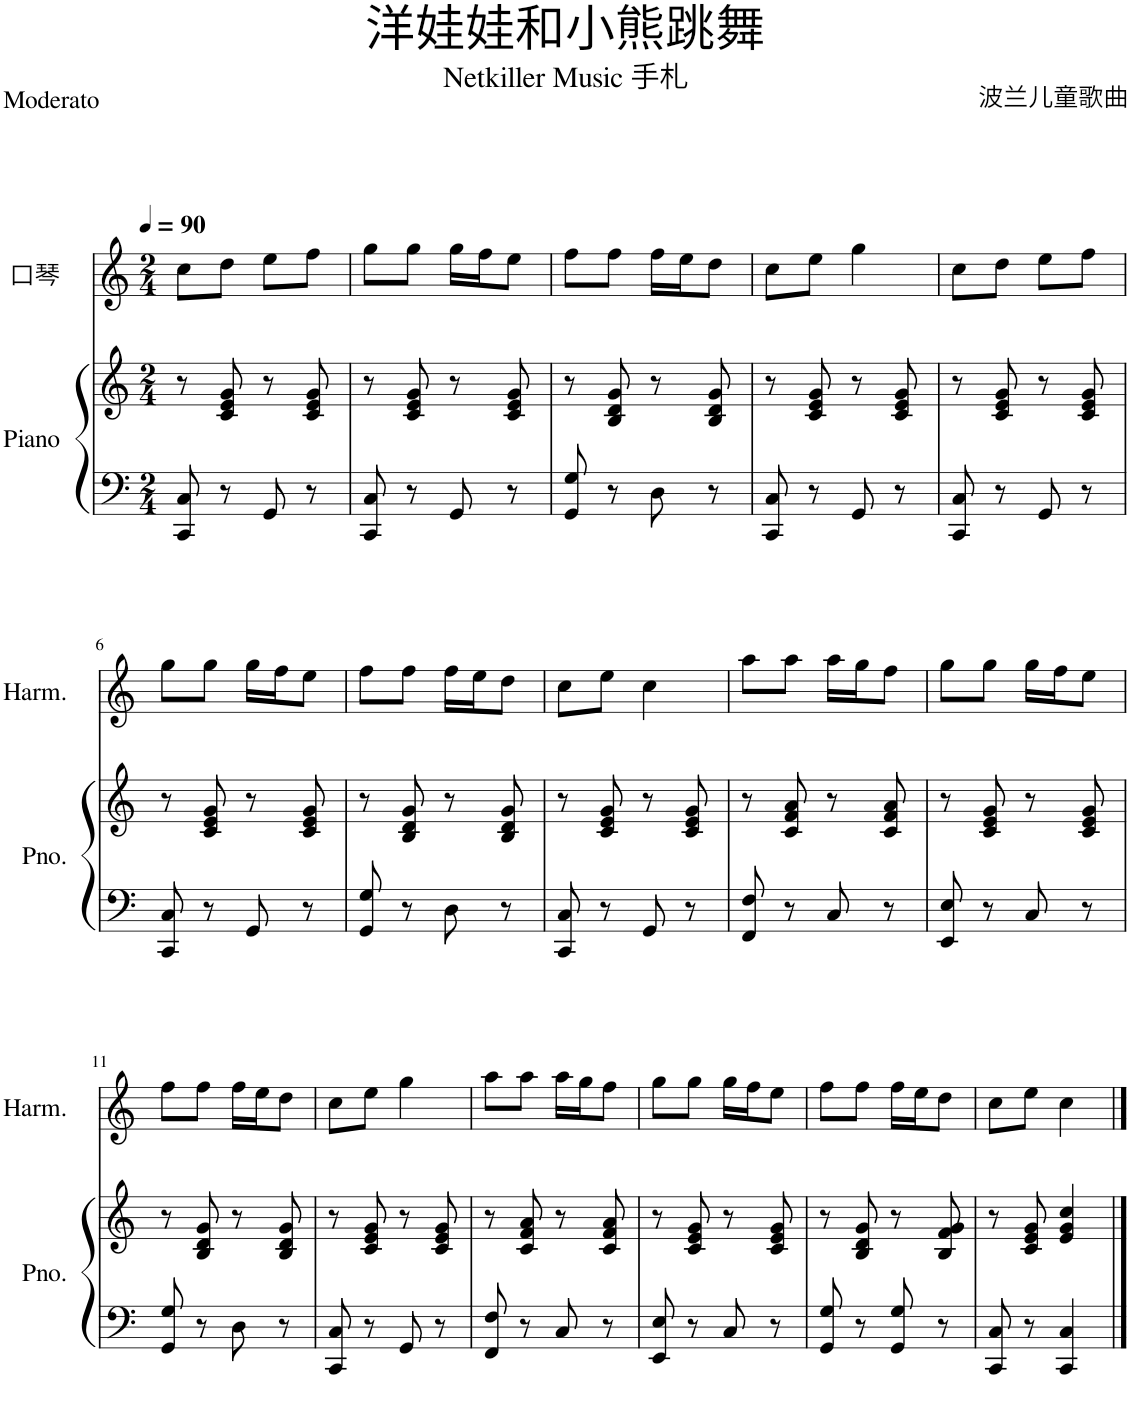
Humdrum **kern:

**kern	**kern	**kern
*part2	*part2	*part1
*staff3	*staff2	*staff1
*I"Piano	*	*I"口琴
*I'Pno.	*	*
*clefF4	*clefG2	*clefG2
*k[]	*k[]	*k[]
*M2/4	*M2/4	*M2/4
*MM90	*MM90	*MM90
=1	=1	=1
8CC/ 8C/	8r	8cc\L
8r	8c/ 8e/ 8g/	8dd\J
8GG/	8r	8ee\L
8r	8c/ 8e/ 8g/	8ff\J
=2	=2	=2
8CC/ 8C/	8r	8gg\L
8r	8c/ 8e/ 8g/	8gg\J
8GG/	8r	16gg\LL
.	.	16ff\J
8r	8c/ 8e/ 8g/	8ee\J
=3	=3	=3
8GG/ 8G/	8r	8ff\L
8r	8B/ 8d/ 8g/	8ff\J
8D\	8r	16ff\LL
.	.	16ee\J
8r	8B/ 8d/ 8g/	8dd\J
=4	=4	=4
8CC/ 8C/	8r	8cc\L
8r	8c/ 8e/ 8g/	8ee\J
8GG/	8r	4gg\
8r	8c/ 8e/ 8g/	.
=5	=5	=5
8CC/ 8C/	8r	8cc\L
8r	8c/ 8e/ 8g/	8dd\J
8GG/	8r	8ee\L
8r	8c/ 8e/ 8g/	8ff\J
!!LO:LB:g=z
=6	=6	=6
8CC/ 8C/	8r	8gg\L
8r	8c/ 8e/ 8g/	8gg\J
8GG/	8r	16gg\LL
.	.	16ff\J
8r	8c/ 8e/ 8g/	8ee\J
=7	=7	=7
8GG/ 8G/	8r	8ff\L
8r	8B/ 8d/ 8g/	8ff\J
8D\	8r	16ff\LL
.	.	16ee\J
8r	8B/ 8d/ 8g/	8dd\J
=8	=8	=8
8CC/ 8C/	8r	8cc\L
8r	8c/ 8e/ 8g/	8ee\J
8GG/	8r	4cc\
8r	8c/ 8e/ 8g/	.
=9	=9	=9
8FF/ 8F/	8r	8aa\L
8r	8c/ 8f/ 8a/	8aa\J
8C/	8r	16aa\LL
.	.	16gg\J
8r	8c/ 8f/ 8a/	8ff\J
=10	=10	=10
8EE/ 8E/	8r	8gg\L
8r	8c/ 8e/ 8g/	8gg\J
8C/	8r	16gg\LL
.	.	16ff\J
8r	8c/ 8e/ 8g/	8ee\J
!!LO:LB:g=z
=11	=11	=11
8GG/ 8G/	8r	8ff\L
8r	8B/ 8d/ 8g/	8ff\J
8D\	8r	16ff\LL
.	.	16ee\J
8r	8B/ 8d/ 8g/	8dd\J
=12	=12	=12
8CC/ 8C/	8r	8cc\L
8r	8c/ 8e/ 8g/	8ee\J
8GG/	8r	4gg\
8r	8c/ 8e/ 8g/	.
=13	=13	=13
8FF/ 8F/	8r	8aa\L
8r	8c/ 8f/ 8a/	8aa\J
8C/	8r	16aa\LL
.	.	16gg\J
8r	8c/ 8f/ 8a/	8ff\J
=14	=14	=14
8EE/ 8E/	8r	8gg\L
8r	8c/ 8e/ 8g/	8gg\J
8C/	8r	16gg\LL
.	.	16ff\J
8r	8c/ 8e/ 8g/	8ee\J
=15	=15	=15
8GG/ 8G/	8r	8ff\L
8r	8B/ 8d/ 8g/	8ff\J
8GG/ 8G/	8r	16ff\LL
.	.	16ee\J
8r	8B/ 8f/ 8g/	8dd\J
=16	=16	=16
8CC/ 8C/	8r	8cc\L
8r	8c/ 8e/ 8g/	8ee\J
4CC/ 4C/	4e/ 4g/ 4cc/	4cc\
==	==	==
*-	*-	*-
